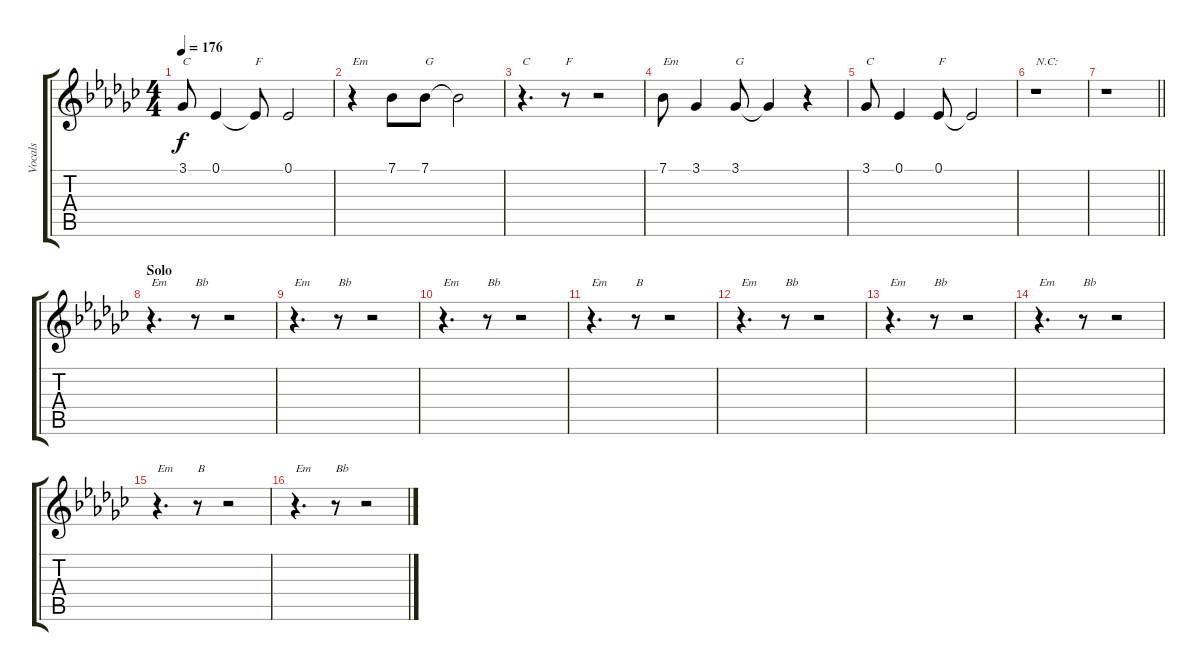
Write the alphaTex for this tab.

\track ("Vocals" "Vocals") {instrument sopranosax}
\staff {score tabs}
\tuning (Eb4 Bb3 Gb3 Db3 Ab2 Eb2) {hide}
\ts (4 4)
\tempo 176
\clef g2
\ks ebminor
3.1.8{txt "C" dy f} 0.1.4 0.1{t}.8{txt "F"} 0.1.2 |
r.4{txt "Em"} 7.1.8 7.1.8{txt "G"} 7.1{t}.2 |
r.4{d txt "C"} r.8{txt "F"} r.2 |
7.1.8{txt "Em"} 3.1.4 3.1.8{txt "G"} 3.1{t}.4 r.4 |
3.1.8{txt "C"} 0.1.4 0.1.8{txt "F"} 0.1{t}.2 |
r.1{txt "N.C:"} |
\barLineRight lightlight
r.1 |
\section ("" "Solo")
r.4{d txt "Em"} r.8{txt "Bb"} r.2 |
r.4{d txt "Em"} r.8{txt "Bb"} r.2 |
r.4{d txt "Em"} r.8{txt "Bb"} r.2 |
r.4{d txt "Em"} r.8{txt "B"} r.2 |
r.4{d txt "Em"} r.8{txt "Bb"} r.2 |
r.4{d txt "Em"} r.8{txt "Bb"} r.2 |
r.4{d txt "Em"} r.8{txt "Bb"} r.2 |
r.4{d txt "Em"} r.8{txt "B"} r.2 |
r.4{d txt "Em"} r.8{txt "Bb"} r.2
